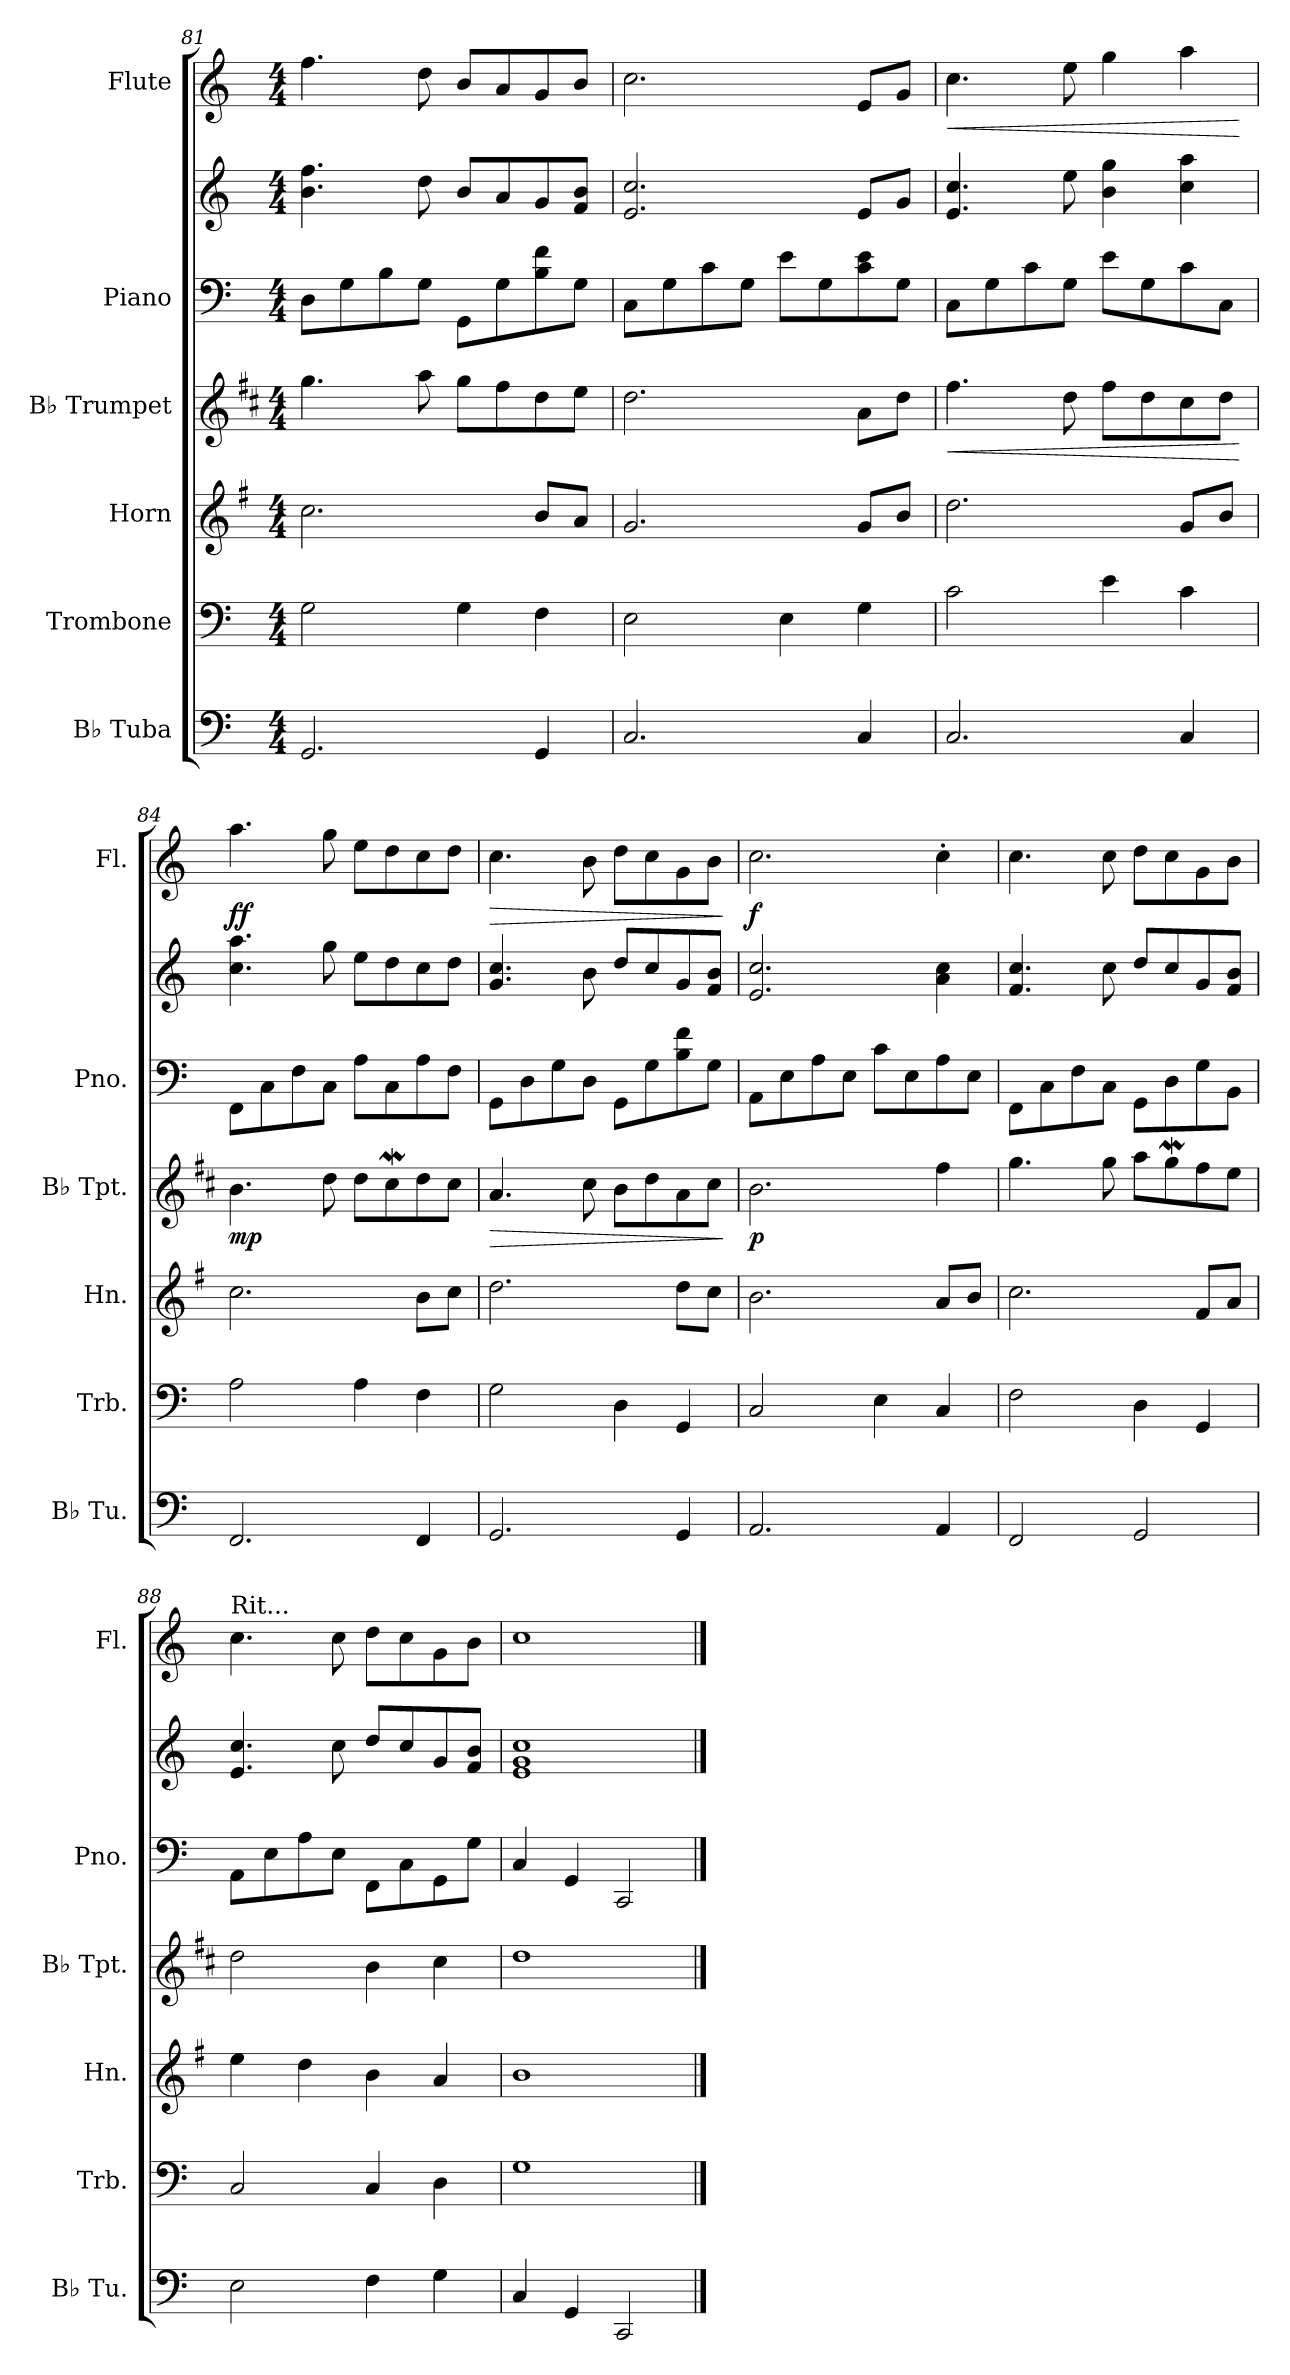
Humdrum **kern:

**kern	**kern	**kern	**kern	**dynam	**kern	**kern	**kern	**dynam
*part6	*part5	*part4	*part3	*part3	*part2	*part2	*part1	*part1
*staff7	*staff6	*staff5	*staff4	*staff4	*staff3	*staff2	*staff1	*staff1
*I"B♭ Tuba	*I"Trombone	*I"Horn	*I"B♭ Trumpet	*	*I"Piano	*	*I"Flute	*
*I'B♭ Tu.	*I'Trb.	*I'Hn.	*I'B♭ Tpt.	*	*I'Pno.	*	*I'Fl.	*
!!LO:PB:g=z
*clefF4	*clefF4	*clefG2	*clefG2	*	*clefF4	*clefG2	*clefG2	*
*	*	*ITrd4c7	*ITrd1c2	*	*	*	*	*
*k[]	*k[]	*k[]	*k[]	*	*k[]	*k[]	*k[]	*
*C:	*C:	*C:	*C:	*	*C:	*C:	*C:	*
*M4/4	*M4/4	*M4/4	*M4/4	*	*M4/4	*M4/4	*M4/4	*
=81	=81	=81	=81	=81	=81	=81	=81	=81
2.GG/	2G\	2.f\	4.ff\	.	8D\L	4.b\ 4.ff\	4.ff\	.
.	.	.	.	.	8G\	.	.	.
.	.	.	.	.	8B\	.	.	.
.	.	.	8gg\	.	8G\J	8dd\	8dd\	.
.	4G\	.	8ff\L	.	8GG\L	8b/L	8b/L	.
.	.	.	8ee\	.	8G\	8a/	8a/	.
4GG/	4F\	8e/L	8cc\	.	8B\ 8f\	8g/	8g/	.
.	.	8d/J	8dd\J	.	8G\J	8f/ 8b/J	8b/J	.
=82	=82	=82	=82	=82	=82	=82	=82	=82
2.C/	2E\	2.c/	2.cc\	.	8C\L	2.e/ 2.cc/	2.cc\	.
.	.	.	.	.	8G\	.	.	.
.	.	.	.	.	8c\	.	.	.
.	.	.	.	.	8G\J	.	.	.
.	4E\	.	.	.	8e\L	.	.	.
.	.	.	.	.	8G\	.	.	.
4C/	4G\	8c/L	8g\L	.	8c\ 8e\	8e/L	8e/L	.
.	.	8e/J	8cc\J	.	8G\J	8g/J	8g/J	.
=83	=83	=83	=83	=83	=83	=83	=83	=83
!	!	!	!	!LO:HP:b	!	!	!	!LO:HP:b
2.C/	2c\	2.g\	4.ee\	<	8C\L	4.e/ 4.cc/	4.cc\	<
.	.	.	.	.	8G\	.	.	.
.	.	.	.	.	8c\	.	.	.
.	.	.	8cc\	.	8G\J	8ee\	8ee\	.
.	4e\	.	8ee\L	.	8e\L	4b\ 4gg\	4gg\	.
.	.	.	8cc\	.	8G\	.	.	.
4C/	4c\	8c/L	8b\	.	8c\	4cc\ 4aa\	4aa\	.
.	.	8e/J	8cc\J	.	8C\J	.	.	.
.	.	.	.	[	.	.	.	[
=84	=84	=84	=84	=84	=84	=84	=84	=84
!	!	!	!	!LO:DY:b	!	!	!	!LO:DY:b
2.FF/	2A\	2.f\	4.a\	mp	8FF\L	4.cc\ 4.aa\	4.aa\	ff
.	.	.	.	.	8C\	.	.	.
.	.	.	.	.	8F\	.	.	.
.	.	.	8cc\	.	8C\J	8gg\	8gg\	.
.	4A\	.	8cc\L	.	8A\L	8ee\L	8ee\L	.
.	.	.	8bW\	.	8C\	8dd\	8dd\	.
4FF/	4F\	8e\L	8cc\	.	8A\	8cc\	8cc\	.
.	.	8f\J	8b\J	.	8F\J	8dd\J	8dd\J	.
!!LO:PB:g=z
=85	=85	=85	=85	=85	=85	=85	=85	=85
!	!	!	!	!LO:HP:b	!	!	!	!LO:HP:b
2.GG/	2G\	2.g\	4.g/	>	8GG\L	4.g/ 4.cc/	4.cc\	>
.	.	.	.	.	8D\	.	.	.
.	.	.	.	.	8G\	.	.	.
.	.	.	8b\	.	8D\J	8b\	8b\	.
.	4D\	.	8a\L	.	8GG\L	8dd/L	8dd\L	.
.	.	.	8cc\	.	8G\	8cc/	8cc\	.
4GG/	4GG/	8g\L	8g\	.	8B\ 8f\	8g/	8g\	.
.	.	8f\J	8b\J	.	8G\J	8f/ 8b/J	8b\J	.
.	.	.	.	]	.	.	.	]
=86	=86	=86	=86	=86	=86	=86	=86	=86
!	!	!	!	!LO:DY:b	!	!	!	!LO:DY:b
2.AA/	2C/	2.e\	2.a\	p	8AA\L	2.e/ 2.cc/	2.cc\	f
.	.	.	.	.	8E\	.	.	.
.	.	.	.	.	8A\	.	.	.
.	.	.	.	.	8E\J	.	.	.
.	4E\	.	.	.	8c\L	.	.	.
.	.	.	.	.	8E\	.	.	.
4AA/	4C/	8d/L	4ee\	.	8A\	4a\ 4cc\	4cc'\	.
.	.	8e/J	.	.	8E\J	.	.	.
=87	=87	=87	=87	=87	=87	=87	=87	=87
2FF/	2F\	2.f\	4.ff\	.	8FF\L	4.f/ 4.cc/	4.cc\	.
.	.	.	.	.	8C\	.	.	.
.	.	.	.	.	8F\	.	.	.
.	.	.	8ff\	.	8C\J	8cc\	8cc\	.
2GG/	4D\	.	8gg\L	.	8GG\L	8dd/L	8dd\L	.
.	.	.	8ffw\	.	8D\	8cc/	8cc\	.
.	4GG/	8B/L	8ee\	.	8G\	8g/	8g\	.
.	.	8d/J	8dd\J	.	8BB\J	8f/ 8b/J	8b\J	.
=88	=88	=88	=88	=88	=88	=88	=88	=88
!	!	!	!	!	!	!	!LO:TX:a:t=Rit...	!
2E\	2C/	4a\	2cc\	.	8AA\L	4.e/ 4.cc/	4.cc\	.
.	.	.	.	.	8E\	.	.	.
.	.	4g\	.	.	8A\	.	.	.
.	.	.	.	.	8E\J	8cc\	8cc\	.
4F\	4C/	4e\	4a\	.	8FF\L	8dd/L	8dd\L	.
.	.	.	.	.	8C\	8cc/	8cc\	.
4G\	4D\	4d/	4b\	.	8GG\	8g/	8g\	.
.	.	.	.	.	8G\J	8f/ 8b/J	8b\J	.
!!LO:PB:g=z
=89	=89	=89	=89	=89	=89	=89	=89	=89
4C/	1G	1e	1cc	.	4C/	1e 1g 1cc	1cc	.
4GG/	.	.	.	.	4GG/	.	.	.
2CC/	.	.	.	.	2CC/	.	.	.
==	==	==	==	==	==	==	==	==
*-	*-	*-	*-	*-	*-	*-	*-	*-
